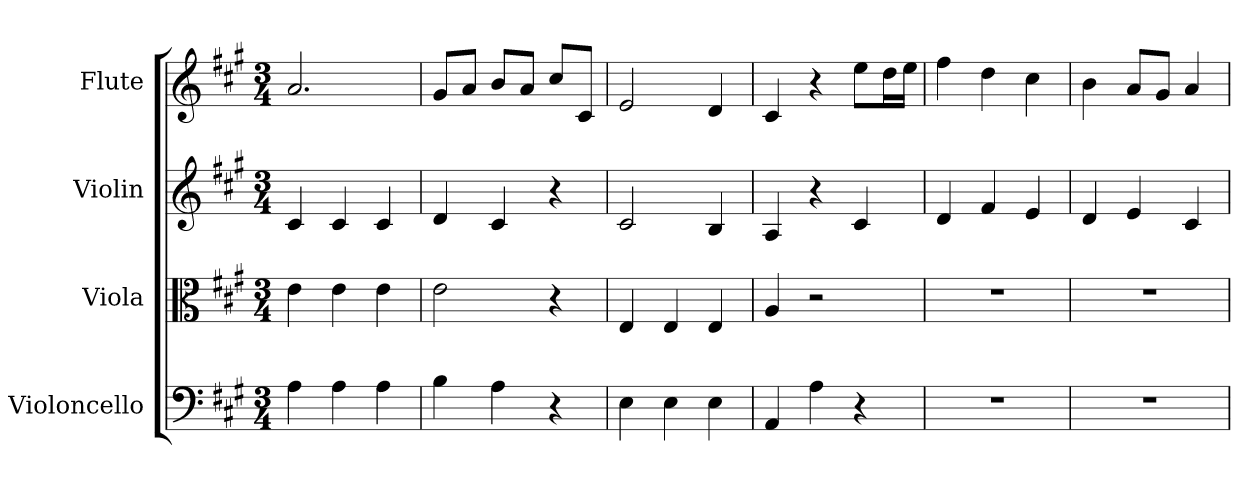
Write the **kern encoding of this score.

**kern	**kern	**kern	**kern
*part4	*part3	*part2	*part1
*staff4	*staff3	*staff2	*staff1
*I"Violoncello	*I"Viola	*I"Violin	*I"Flute
*I'Vc	*I'Vla	*I'Vln	*I'Fl
*clefF4	*clefC3	*	*
*k[f#c#g#]	*k[f#c#g#]	*k[f#c#g#]	*k[f#c#g#]
*A:	*A:	*A:	*A:
*M3/4	*M3/4	*M3/4	*M3/4
*MM112	*MM112	*MM112	*MM112
=	=	=	=
4A	4e	4c#	2.a
4A	4e	4c#	.
4A	4e	4c#	.
=2	=2	=2	=2
4B	2e	4d	8g#L
.	.	.	8aJ
4A	.	4c#	8bL
.	.	.	8aJ
4r	4r	4r	8cc#L
.	.	.	8c#J
=3	=3	=3	=3
4E	4E	2c#	2e
4E	4E	.	.
4E	4E	4B	4d
=4	=4	=4	=4
4AA	4A	4A	4c#
4A	2r	4r	4r
4r	.	4c#	8eeL
.	.	.	16ddL
.	.	.	16eeJJ
=5	=5	=5	=5
2.r	2.r	4d	4ff#
.	.	4f#	4dd
.	.	4e	4cc#
=6	=6	=6	=6
2.r	2.r	4d	4b
.	.	4e	8aL
.	.	.	8g#J
.	.	4c#	4a
=	=	=	=
*-	*-	*-	*-
